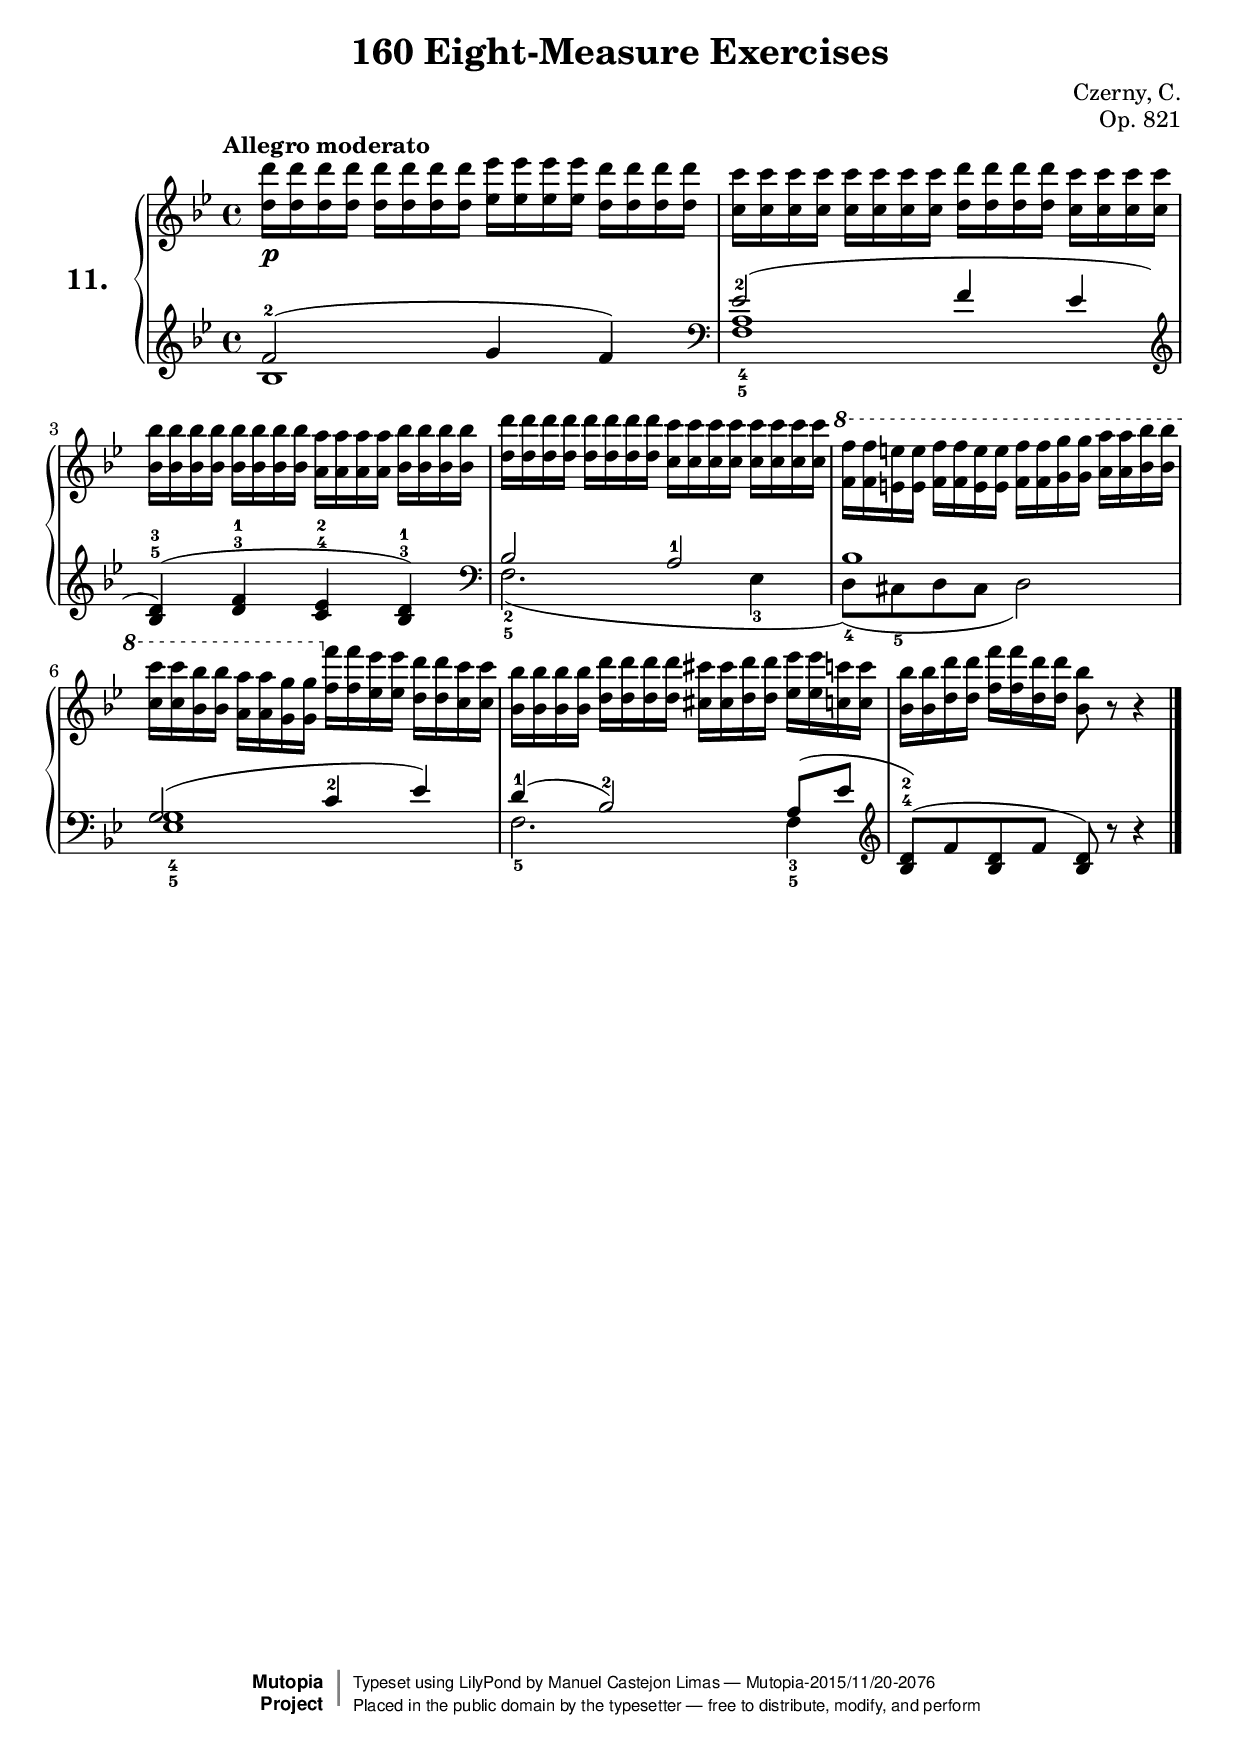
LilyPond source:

\version "2.18.2"
\language "english"
exerciseNumber = "11."
\header {
    composer	        =       "Czerny, C."
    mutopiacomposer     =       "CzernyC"

    title	            =	"160 Eight-Measure Exercises"
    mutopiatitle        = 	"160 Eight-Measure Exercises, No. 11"

    opus	            =	"Op. 821"
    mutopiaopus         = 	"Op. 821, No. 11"
    
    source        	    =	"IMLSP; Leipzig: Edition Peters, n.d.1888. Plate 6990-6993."
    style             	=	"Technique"
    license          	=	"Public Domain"
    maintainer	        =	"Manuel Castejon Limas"
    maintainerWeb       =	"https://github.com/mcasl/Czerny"
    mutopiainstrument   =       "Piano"

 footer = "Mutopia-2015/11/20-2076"
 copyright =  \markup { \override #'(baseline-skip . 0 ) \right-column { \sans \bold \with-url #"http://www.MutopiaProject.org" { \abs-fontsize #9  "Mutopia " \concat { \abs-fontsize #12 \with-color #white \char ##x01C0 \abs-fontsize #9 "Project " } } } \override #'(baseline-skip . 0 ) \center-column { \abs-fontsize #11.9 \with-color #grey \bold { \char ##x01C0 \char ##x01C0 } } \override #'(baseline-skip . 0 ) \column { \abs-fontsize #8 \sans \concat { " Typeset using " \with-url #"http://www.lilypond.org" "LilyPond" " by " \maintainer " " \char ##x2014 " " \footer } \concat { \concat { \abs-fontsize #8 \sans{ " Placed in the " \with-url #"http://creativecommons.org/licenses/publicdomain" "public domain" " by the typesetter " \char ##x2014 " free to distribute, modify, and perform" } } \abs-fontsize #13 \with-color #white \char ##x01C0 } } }
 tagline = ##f
}

%--------Definitions
global = {
  \key bf \major
  \time 4/4
}


mbreak = { }

Dquad  = { <d'' d'''>16 < d'' d'''> < d'' d'''> < d'' d'''>  }
EFquad = { <ef'' ef'''>16 <ef'' ef'''> <ef'' ef'''> <ef'' ef'''> }
Cquad  = { <c'' c'''>16 <c'' c'''> <c'' c'''> <c'' c'''> }
BFquad = { <bf' bf''>16 <bf' bf''> <bf' bf''> <bf' bf''> } 
Aquad  = { <a' a''>16 <a' a''> <a' a''> <a' a''> } 

BF_low_dup  = { <bf' bf''>16  <bf' bf''>  }
Cdup   = { <c'' c'''>16  <c'' c'''>  }
CSdup  = { <cs'' cs'''>16  <cs'' cs'''>  }
Ddup   = { <d'' d'''>16    <d'' d'''>    }
EFdup  = { <ef'' ef'''>16  <ef'' ef'''>  }
Edup   = { <e'' e'''>16    <e'' e'''>    }
Fdup   = { <f'' f'''>16    <f'' f'''>    }
Gdup   = { <g'' g'''>16    <g'' g'''>    }
Adup   = { <a'' a'''>16    <a'' a'''>    }
BFdup  = { <bf'' bf'''>16  <bf'' bf'''>  }
C_high_dup   = { <c''' c''''>16  <c''' c''''>  }

pianoUpper = { \tempo "Allegro moderato"
  \clef treble                                                         \bar "|."   % 8
  \Dquad  \Dquad  \EFquad \Dquad    | % 1
  \Cquad  \Cquad  \Dquad  \Cquad    | % 2  
  \BFquad \BFquad \Aquad  \BFquad   | % 3
  \Dquad  \Dquad  \Cquad  \Cquad    | % 4
  \ottava 1 \Fdup \Edup  \Fdup \Edup
          \Fdup \Gdup  \Adup \BFdup | % 5
          \C_high_dup \BFdup \Adup \Gdup 
  \ottava 0
  \Fdup \EFdup \Ddup \Cdup          | % 6          
  \BFquad \Dquad \CSdup \Ddup  \EFdup \Cdup         | % 7 
  \BF_low_dup  \Ddup \Fdup \Ddup <bf' bf''>8 r8 r4  | % 8
}

tenorPiano =  {  
  \clef treble f'2^2( g'4 f'4 ) | % 1
  \clef bass   ef'2^2 ( f'4 ef'   | % 2
  \clef treble <bf^5 d'^3>4 ) (<d'^3 f'^1> <c'^4 ef'^2> <bf^3 d'^1> )  | % 3
  \clef bass   bf2 a^1     | % 4
  bf1                      | % 5
  g2 ( c'4^2 ef')          | % 6
  d'4^1 ( bf2^2) a8( ef'                      | % 7
  \clef treble <bf^4  d'^2>8 )( f' <bf d'> f'  <bf d'>) bf'8\rest bf'4\rest  | % 8
  \bar "|."   
}

bassPiano = {
 \clef treble bf1     | % 1
 <f_5 a_4>1           | % 2
 s1                   | % 3
 f2._2_5 ( ef4_3        | % 4
 d8_4)( cs_5 d cs d2) | % 5
 <ef_5 g_4>1          | % 6
 f2._5 f4_3_5         | % 7
 s1                   | % 8
}

dynamics = { 
  <> \p s1 | %1
  s1       | %2
  s1       | %3
  s1       | %4
  s1       | %5
  s1       | %6
  s1       | %7
  s1       | %8 
}

pedal = {
}

\score {
  <<
    \new PianoStaff <<
      \set PianoStaff.instrumentName = \markup \huge \bold \exerciseNumber 
      \set PianoStaff.midiInstrument = "acoustic grand"
      \context Staff = "1" << \context Voice = "pianoUpper" { \clef treble \global \pianoUpper } >>
      \context Dynamics = "Dynamics_pf" \dynamics
      \context Staff    = "2" << \context Voice = "tenorPiano"    { \clef bass \global \voiceThree \tenorPiano }
                                 \context Voice = "bassPiano"     { \clef bass \global \voiceFour  \bassPiano } >>
      \context Dynamics = "pedal" \pedal
    >>
  >>
  \layout {
  %  \mergeDifferentlyHeadedOn 
  %  \mergeDifferentlyDottedOn
  }
  
  \midi {}
}
